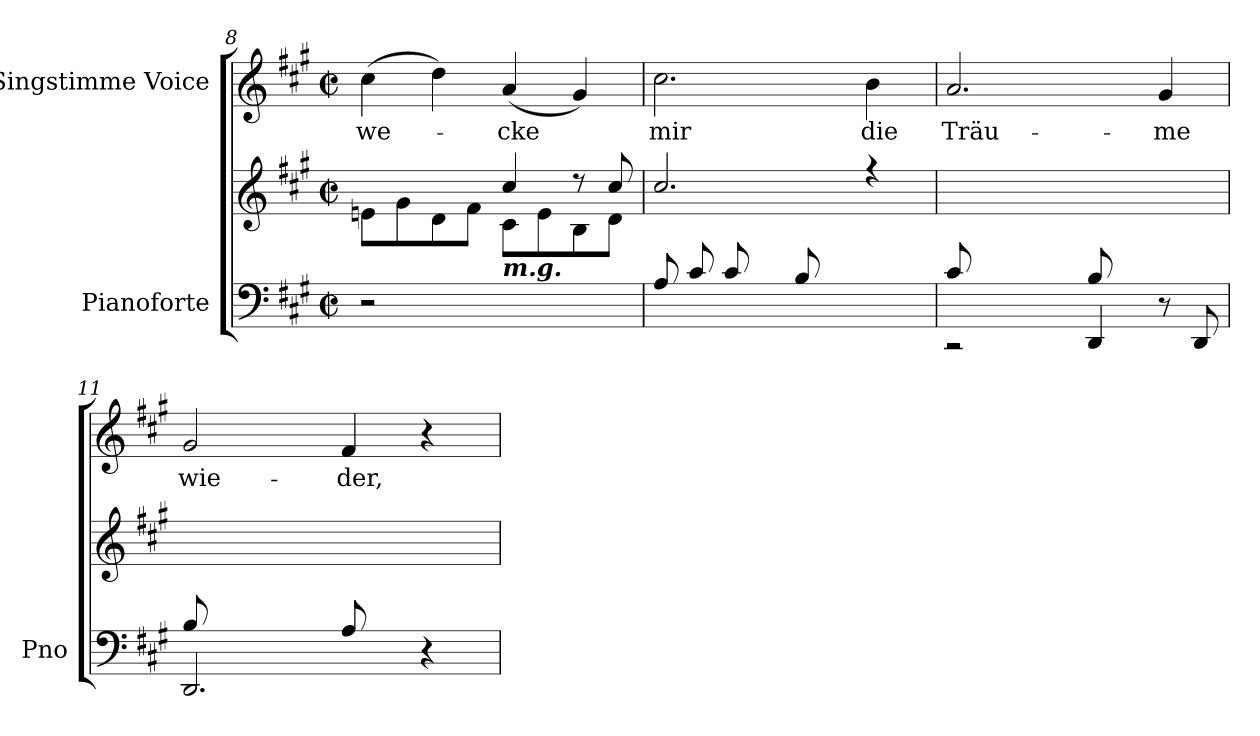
**kern	**kern	**kern	**text
*part2	*part2	*part1	*part1
*staff3	*staff2	*staff1	*staff1
*I"Pianoforte	*	*I"Singstimme Voice	*
*I'Pno	*	*	*
!!LO:LB:g=z
*clefF4	*clefG2	*clefG2	*
*k[f#c#g#]	*k[f#c#g#]	*k[f#c#g#]	*
*M2/2	*M2/2	*M2/2	*
*met(c|)	*met(c|)	*met(c|)	*
=8	=8	=8	=8
*	*^	*	*
!	!	!	!	!LO:LY:b
2r	8en\L	2ryy	(4cc#\	we-
.	8g#\	.	.	.
.	8d\	.	4dd\)	.
.	8f#\J	.	.	.
!	!LO:TX:b:Bi:t=m.g.	!	!	!
!	!	!	!	!LO:LY:b
2ryy	4cc#/	8c#\L	(4a/	-cke
.	.	8e\	.	.
.	8r	8B\	4g#/)	.
.	8cc#/	8d\J	.	.
=9	=9	=9	=9	=9
!	!	!	!	!LO:LY:b
8A/L	2.cc#/	4.ryy	2.cc#\	mir
8c#/	.	.	.	.
8c#/	.	.	.	.
8ryy	.	8f#\J	.	.
8B/L	.	8ryy	.	.
4.ryy	.	8d\	.	.
!	!	!	!	!LO:LY:b
.	4r	8d\	4b\	die
.	.	8g#\J	.	.
!!LO:LB:g=z
=10	=10	=10	=10	=10
*^	*	*	*	*
!	!	!	!	!	!LO:LY:b
*	*	*v	*v	*	*
8c#/L	2r	8ryy	2.a/	Träu-
4.ryy	.	8f#\	.	.
.	.	8f#\	.	.
.	.	8a\J	.	.
8B/L	4DD/	8ryy	.	.
4.ryy	.	8e#X\	.	.
!	!	!	!	!LO:LY:b
.	8r	8e#\	4g#/	-me
.	8DD/	8g#\J	.	.
=11	=11	=11	=11	=11
!	!	!	!	!LO:LY:b
8B/L	2.DD/	8ryy	2g#/	wie-
4.ryy	.	8e#X\	.	.
.	.	8e#\	.	.
.	.	8g#\J	.	.
!	!	!	!	!LO:LY:b
8A/L	.	8ryy	4f#/	-der,
4.ryy	.	8d\	.	.
.	4r	8d\	4r	.
.	.	8f#\J	.	.
*v	*v	*	*	*
=	=	=	=
*-	*-	*-	*-
